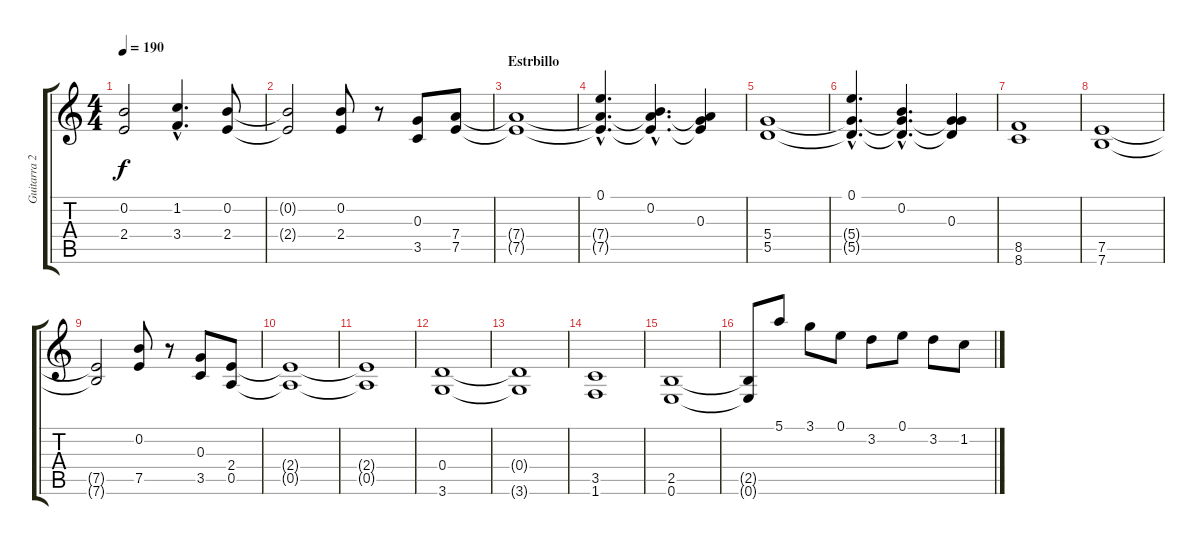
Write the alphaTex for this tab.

\track ("Guitarra 2" "Guitarra 2") {instrument overdrivenguitar}
\staff {score tabs}
\tuning (E4 B3 G3 D3 A2 E2) {hide}
\ts (4 4)
\tempo 190
\clef g2
\ks c
(0.2{t} 2.4{t}).2{dy f} (1.2{hac} 3.4{hac}).4{d} (0.2 2.4).8 |
(0.2{t} 2.4{t}).2 (0.2 2.4).8 r.8 (0.3 3.5).8 (7.4 7.5).8 |
\section ("" "Estrbillo")
(7.4{t} 7.5{t}).1 |
(0.1{hac} 7.4{hac t} 7.5{hac t}).4{d} (0.2{hac} 7.4{hac t} 7.5{hac t}).4{d} (0.3 7.4{t} 7.5{t}).4 |
(5.4 5.5).1 |
(0.1{hac} 5.4{hac t} 5.5{hac t}).4{d} (0.2{hac} 5.4{hac t} 5.5{hac t}).4{d} (0.3 5.4{t} 5.5{t}).4 |
(8.5 8.6).1 |
(7.5 7.6).1 |
(7.5{t} 7.6{t}).2 (0.2 7.5).8 r.8 (0.3 3.5).8 (2.4 0.5).8 |
(2.4{t} 0.5{t}).1 |
(2.4{t} 0.5{t}).1 |
(0.4 3.6).1 |
(0.4{t} 3.6{t}).1 |
(3.5 1.6).1 |
(2.5 0.6).1 |
(2.5{t} 0.6{t}).8 5.1.8 3.1.8 0.1.8 3.2.8 0.1.8 3.2.8 1.2.8
